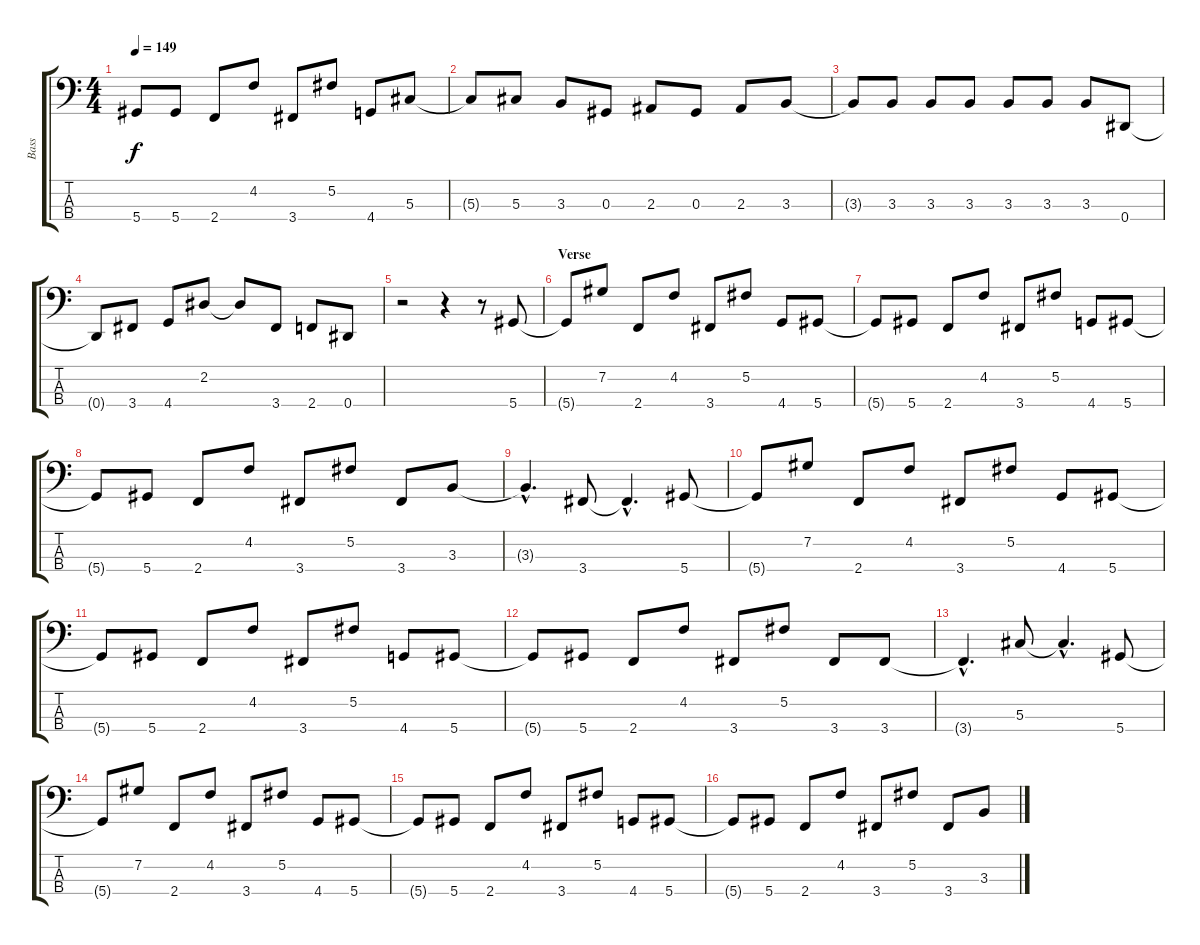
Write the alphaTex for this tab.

\track ("Bass" "Bass") {instrument electricbasspick}
\staff {score tabs}
\tuning (Gb2 Db2 Ab1 Eb1) {hide}
\ts (4 4)
\tempo 149
\clef f4
\ks c
5.4{t}.8{dy f} 5.4.8 2.4.8 4.2.8 3.4.8 5.2.8 4.4.8 5.3.8 |
5.3{t}.8 5.3.8 3.3.8 0.3.8 2.3.8 0.3.8 2.3.8 3.3.8 |
3.3{t}.8 3.3.8 3.3.8 3.3.8 3.3.8 3.3.8 3.3.8 0.4.8 |
0.4{t}.8 3.4.8 4.4.8 2.2.8 2.2{t}.8 3.4.8 2.4.8 0.4.8 |
r.2 r.4 r.8 5.4.8 |
\section ("" "Verse")
5.4{t}.8 7.2.8 2.4.8 4.2.8 3.4.8 5.2.8 4.4.8 5.4.8 |
5.4{t}.8 5.4.8 2.4.8 4.2.8 3.4.8 5.2.8 4.4.8 5.4.8 |
5.4{t}.8 5.4.8 2.4.8 4.2.8 3.4.8 5.2.8 3.4.8 3.3.8 |
3.3{hac t}.4{d} 3.4.8 3.4{hac t}.4{d} 5.4.8 |
5.4{t}.8 7.2.8 2.4.8 4.2.8 3.4.8 5.2.8 4.4.8 5.4.8 |
5.4{t}.8 5.4.8 2.4.8 4.2.8 3.4.8 5.2.8 4.4.8 5.4.8 |
5.4{t}.8 5.4.8 2.4.8 4.2.8 3.4.8 5.2.8 3.4.8 3.4.8 |
3.4{hac t}.4{d} 5.3.8 5.3{hac t}.4{d} 5.4.8 |
5.4{t}.8 7.2.8 2.4.8 4.2.8 3.4.8 5.2.8 4.4.8 5.4.8 |
5.4{t}.8 5.4.8 2.4.8 4.2.8 3.4.8 5.2.8 4.4.8 5.4.8 |
5.4{t}.8 5.4.8 2.4.8 4.2.8 3.4.8 5.2.8 3.4.8 3.3.8
